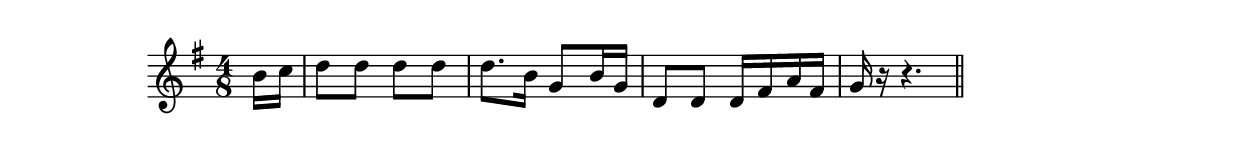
\version "2.19.49"
%{\header {
  title = "Wohin?"
  composer = "Franz Schubert"
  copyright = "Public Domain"
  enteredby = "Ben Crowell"
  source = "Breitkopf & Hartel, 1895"
}%}
%{\tempo 8 = 200
%}
\score{{\key g\major
\relative b' {
\time 4/8
\partial 16*2  b16 c | d8 d d d | d8. b16 g8 b16 g | d8 d d16 fis a fis | g r16 r4. \bar "||"
}
}}
